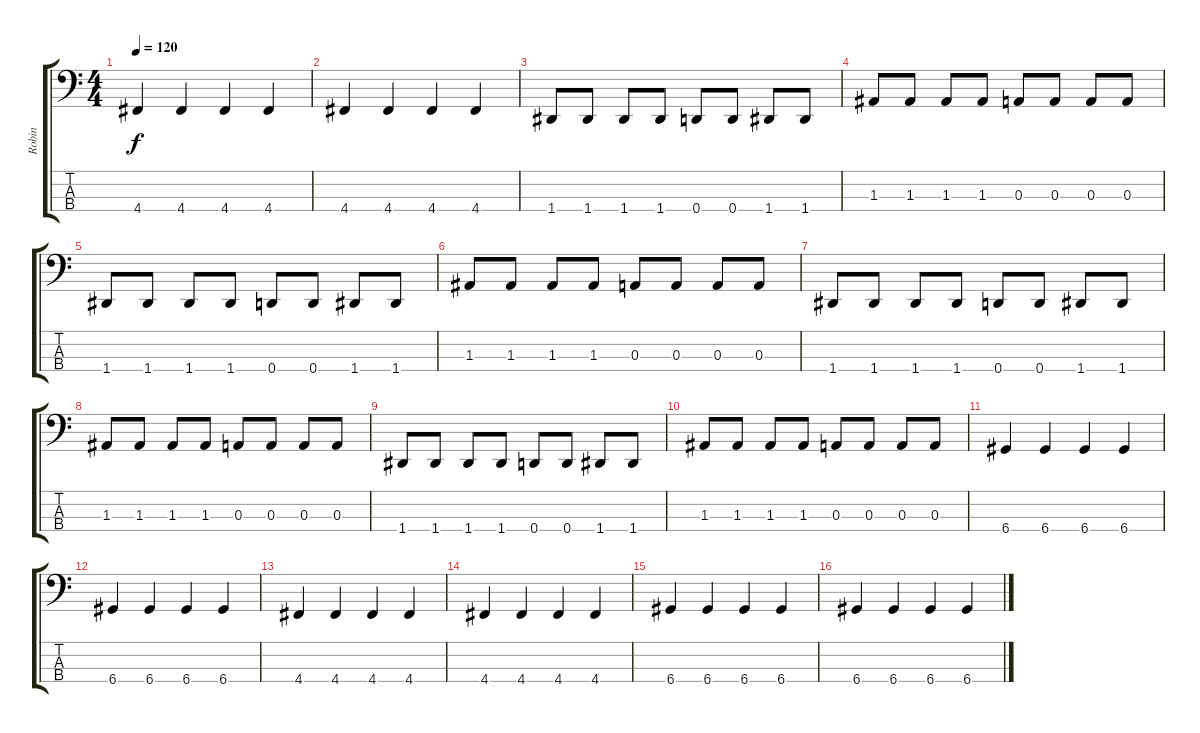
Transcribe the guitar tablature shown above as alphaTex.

\track ("Robin" "Robin") {instrument electricbasspick}
\staff {score tabs}
\tuning (G2 D2 A1 D1) {hide}
\ts (4 4)
\tempo 120
\clef f4
\ks c
4.4.4{dy f} 4.4.4 4.4.4 4.4.4 |
4.4.4 4.4.4 4.4.4 4.4.4 |
1.4.8 1.4.8 1.4.8 1.4.8 0.4.8 0.4.8 1.4.8 1.4.8 |
1.3.8 1.3.8 1.3.8 1.3.8 0.3.8 0.3.8 0.3.8 0.3.8 |
1.4.8 1.4.8 1.4.8 1.4.8 0.4.8 0.4.8 1.4.8 1.4.8 |
1.3.8 1.3.8 1.3.8 1.3.8 0.3.8 0.3.8 0.3.8 0.3.8 |
1.4.8 1.4.8 1.4.8 1.4.8 0.4.8 0.4.8 1.4.8 1.4.8 |
1.3.8 1.3.8 1.3.8 1.3.8 0.3.8 0.3.8 0.3.8 0.3.8 |
1.4.8 1.4.8 1.4.8 1.4.8 0.4.8 0.4.8 1.4.8 1.4.8 |
1.3.8 1.3.8 1.3.8 1.3.8 0.3.8 0.3.8 0.3.8 0.3.8 |
6.4.4 6.4.4 6.4.4 6.4.4 |
6.4.4 6.4.4 6.4.4 6.4.4 |
4.4.4 4.4.4 4.4.4 4.4.4 |
4.4.4 4.4.4 4.4.4 4.4.4 |
6.4.4 6.4.4 6.4.4 6.4.4 |
6.4.4 6.4.4 6.4.4 6.4.4
